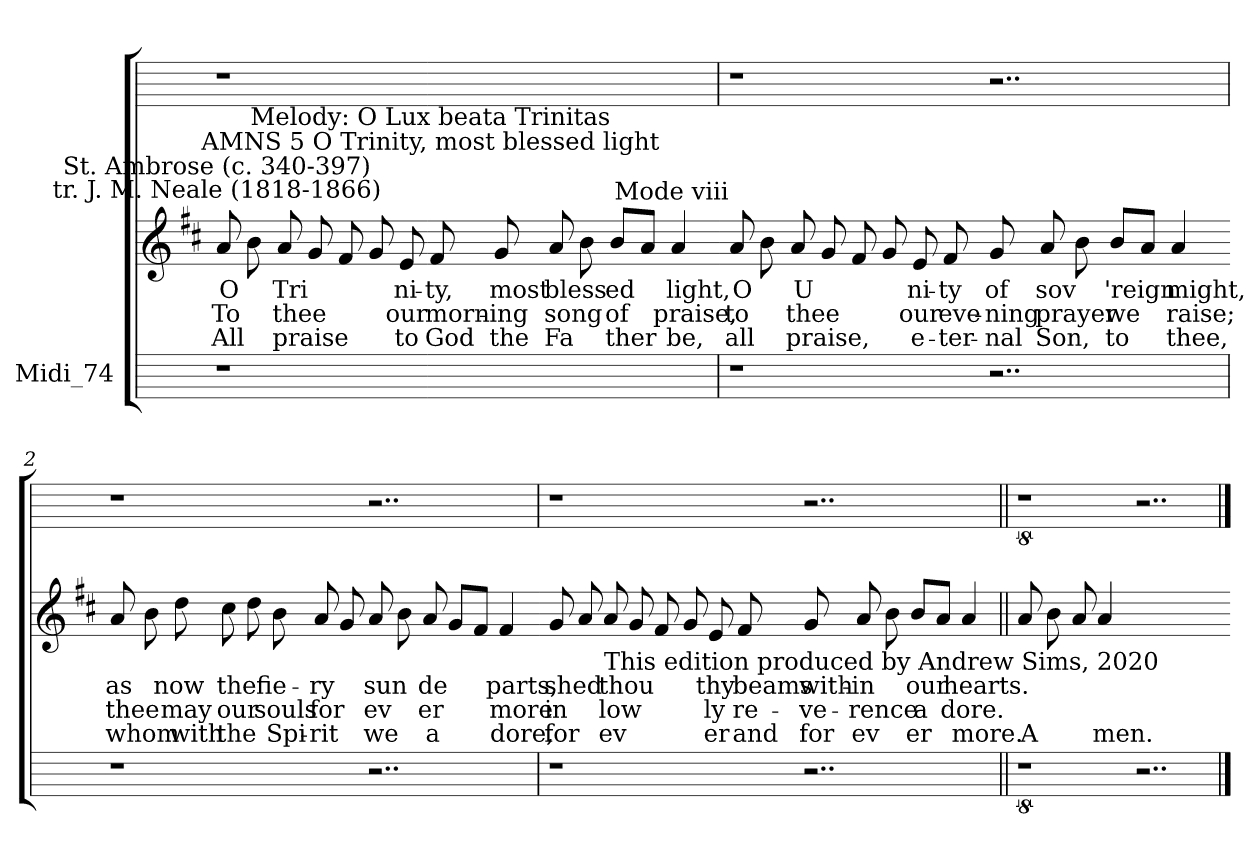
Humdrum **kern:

**kern	**kern	**text	**text	**text	**kern
*part3	*part2	*part2	*part2	*part2	*part1
*staff3	*staff2	*staff2	*staff2	*staff2	*staff1
*I"Midi_74	*	*	*	*	*
*	*clefG2	*	*	*	*
*	*k[f#c#]	*	*	*	*
*	*D:	*	*	*	*
=	=	=	=	=	=
!	!LO:TX:a:cj:t=St. Ambrose (c. 340-397)\ntr. J. M. Neale (1818-1866)	!	!	!	!
!	!	!LO:LY:b	!LO:LY:b	!LO:LY:b	!
1r	8a	O	To	All	1r
.	8b	.	.	.	.
!	!	!LO:LY:b	!LO:LY:b	!LO:LY:b	!
.	8a	Tri	thee	praise	.
.	8g	.	.	.	.
.	8f#	.	.	.	.
.	8g	.	.	.	.
!	!	!LO:LY:b	!LO:LY:b	!LO:LY:b	!
.	8e	ni-	-our	to	.
!	!LO:TX:a:cj:t=AMNS 5 O Trinity, most blessed light	!	!	!	!
!	!LO:TX:a:cj:t=Melody&colon; O Lux beata Trinitas	!	!	!	!
!	!	!LO:LY:b	!LO:LY:b	!LO:LY:b	!
.	8f#	ty,	morn-	-God	.
!	!	!LO:LY:b	!LO:LY:b	!LO:LY:b	!
2..ryy	8g	most	ing	the	2..ryy
!	!	!LO:LY:b	!LO:LY:b	!LO:LY:b	!
.	8a	bless	song	Fa	.
.	8b	.	.	.	.
!	!	!LO:LY:b	!LO:LY:b	!LO:LY:b	!
.	8bL	ed	of	ther	.
.	8aJ	.	.	.	.
!	!LO:TX:a:cj:t=Mode viii	!	!	!	!
!	!	!LO:LY:b	!LO:LY:b	!LO:LY:b	!
.	4a	light,	praise,	be,	.
!!LO:LB:g=z
=1	=1-	=1	=1	=1	=1
!	!	!LO:LY:b	!LO:LY:b	!LO:LY:b	!
1r	8a	O	to	all	1r
.	8b	.	.	.	.
!	!	!LO:LY:b	!LO:LY:b	!LO:LY:b	!
.	8a	U	thee	praise,	.
.	8g	.	.	.	.
.	8f#	.	.	.	.
.	8g	.	.	.	.
!	!	!LO:LY:b	!LO:LY:b	!LO:LY:b	!
.	8e	ni-	-our	e-	.
!	!	!LO:LY:b	!LO:LY:b	!LO:LY:b	!
.	8f#	-ty	eve-	-ter-	.
!	!	!LO:LY:b	!LO:LY:b	!LO:LY:b	!
2..r	8g	-of	ning	nal	2..r
!	!	!LO:LY:b	!LO:LY:b	!LO:LY:b	!
.	8a	sov	prayer	Son,	.
.	8b	.	.	.	.
!	!	!LO:LY:b	!LO:LY:b	!LO:LY:b	!
.	8bL	'reign	we	to	.
.	8aJ	.	.	.	.
!	!	!LO:LY:b	!LO:LY:b	!LO:LY:b	!
.	4a	might,	raise;	thee,	.
!!LO:LB:g=z
=2	=2-	=2	=2	=2	=2
!	!	!LO:LY:b	!LO:LY:b	!LO:LY:b	!
1r	8a	as	thee	whom	1r
.	8b	.	.	.	.
!	!	!LO:LY:b	!LO:LY:b	!LO:LY:b	!
.	8dd	now	may	with	.
!	!	!LO:LY:b	!LO:LY:b	!LO:LY:b	!
.	8cc#	the	our	the	.
.	8dd	.	.	.	.
!	!	!LO:LY:b	!LO:LY:b	!LO:LY:b	!
.	8b	fie-	-souls	Spi-	.
!	!	!LO:LY:b	!LO:LY:b	!LO:LY:b	!
.	8a	-ry	for	rit	.
.	8g	.	.	.	.
!	!	!LO:LY:b	!LO:LY:b	!LO:LY:b	!
2..r	8a	sun	ev	we	2..r
.	8b	.	.	.	.
!	!	!LO:LY:b	!LO:LY:b	!LO:LY:b	!
.	8a	de	er	a	.
.	8gL	.	.	.	.
.	8f#J	.	.	.	.
!	!	!LO:LY:b	!LO:LY:b	!LO:LY:b	!
.	4f#	parts,	more	dore,	.
!!LO:LB:g=z
=3	=3-	=3	=3	=3	=3
!	!	!LO:LY:b	!LO:LY:b	!LO:LY:b	!
1r	8g	shed	in	for	1r
.	8a	.	.	.	.
!	!LO:TX:b:t=This edition produced by Andrew Sims, 2020	!	!	!	!
!	!	!LO:LY:b	!LO:LY:b	!LO:LY:b	!
.	8a	thou	low	ev	.
.	8g	.	.	.	.
.	8f#	.	.	.	.
.	8g	.	.	.	.
!	!	!LO:LY:b	!LO:LY:b	!LO:LY:b	!
.	8e	thy	ly	er	.
!	!	!LO:LY:b	!LO:LY:b	!LO:LY:b	!
.	8f#	beams	re-	-and	.
!	!	!LO:LY:b	!LO:LY:b	!LO:LY:b	!
2..r	8g	with-	-ve-	-for	2..r
!	!	!LO:LY:b	!LO:LY:b	!LO:LY:b	!
.	8a	in	rence	ev	.
.	8b	.	.	.	.
!	!	!LO:LY:b	!LO:LY:b	!LO:LY:b	!
.	8bL	our	a	er	.
.	8aJ	.	.	.	.
!	!	!LO:LY:b	!LO:LY:b	!LO:LY:b	!
.	4a	hearts.	dore.	more.	.
=4||	=4||	=4||	=4||	=4||	=4||
!	!	!	!	!LO:LY:b	!
8%5r	8a	.	.	A	8%5r
.	8b	.	.	.	.
.	8a	.	.	.	.
!	!	!	!	!LO:LY:b	!
.	4a	.	.	men.	.
2..r	2..ryy	.	.	.	2..r
==	=-	==	==	==	==
*-	*-	*-	*-	*-	*-
